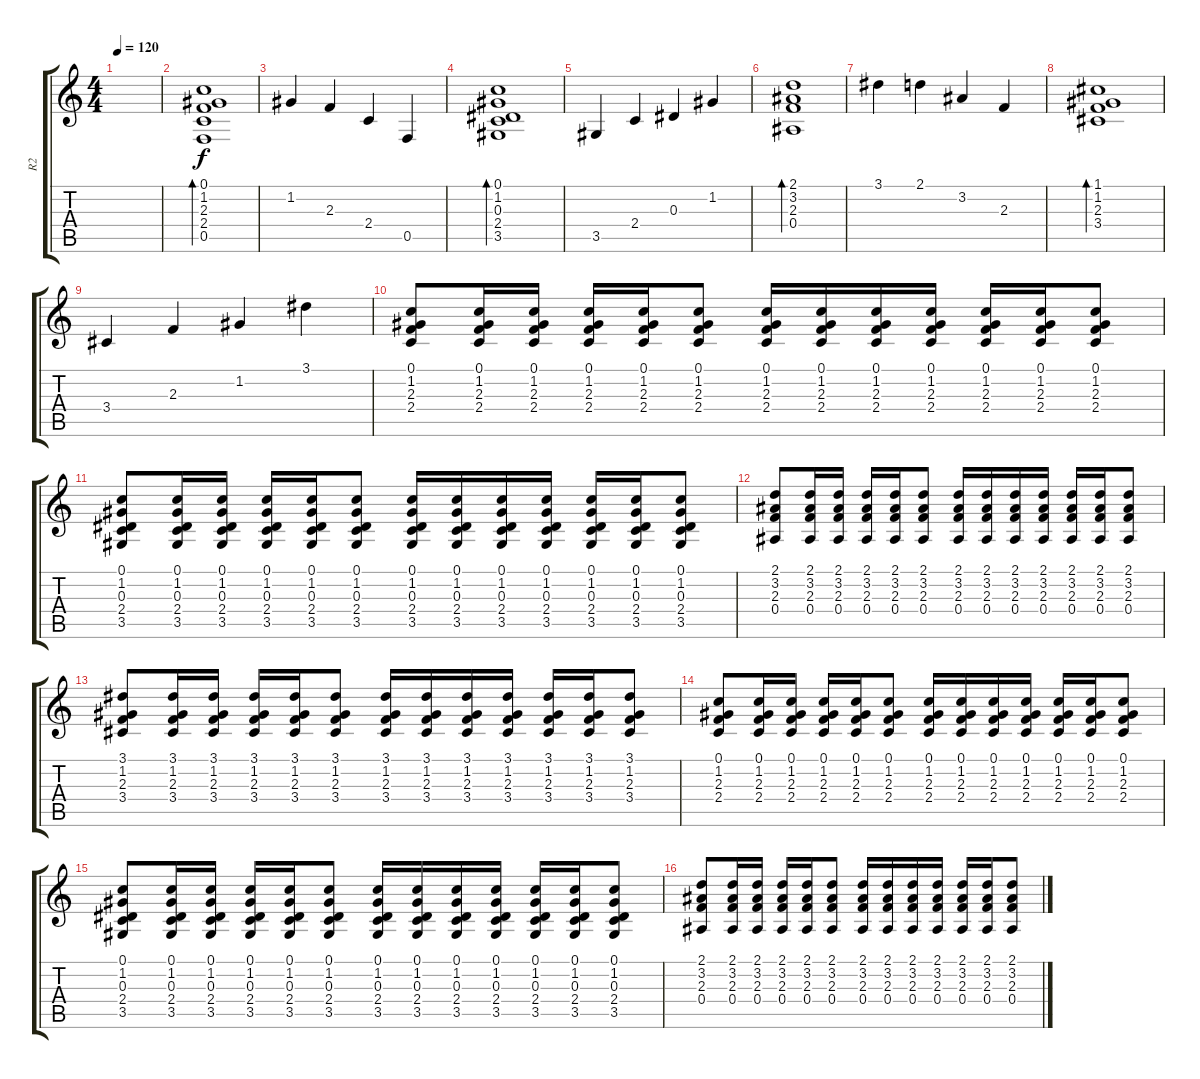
\track ("R2" "R2") {instrument acousticguitarsteel}
\staff {score tabs}
\tuning (C4 G3 Eb3 Bb2 F2 C2) {hide}
\ts (4 4)
\tempo 120
\clef g2
\ks c
|
(0.1 1.2 2.3 2.4 0.5).1{bd 480} |
1.2.4 2.3.4 2.4.4 0.5.4 |
(0.1 1.2 0.3 2.4 3.5).1{bd 480} |
3.5.4 2.4.4 0.3.4 1.2.4 |
(2.1 3.2 2.3 0.4).1{bd 480} |
3.1.4 2.1.4 3.2.4 2.3.4 |
(1.1 1.2 2.3 3.4).1{bd 480} |
3.4.4 2.3.4 1.2.4 3.1.4 |
(0.1 1.2 2.3 2.4).8 (0.1 1.2 2.3 2.4).16 (0.1 1.2 2.3 2.4).16 (0.1 1.2 2.3 2.4).16 (0.1 1.2 2.3 2.4).16 (0.1 1.2 2.3 2.4).8 (0.1 1.2 2.3 2.4).16 (0.1 1.2 2.3 2.4).16 (0.1 1.2 2.3 2.4).16 (0.1 1.2 2.3 2.4).16 (0.1 1.2 2.3 2.4).16 (0.1 1.2 2.3 2.4).16 (0.1 1.2 2.3 2.4).8 |
(0.1 1.2 0.3 2.4 3.5).8 (0.1 1.2 0.3 2.4 3.5).16 (0.1 1.2 0.3 2.4 3.5).16 (0.1 1.2 0.3 2.4 3.5).16 (0.1 1.2 0.3 2.4 3.5).16 (0.1 1.2 0.3 2.4 3.5).8 (0.1 1.2 0.3 2.4 3.5).16 (0.1 1.2 0.3 2.4 3.5).16 (0.1 1.2 0.3 2.4 3.5).16 (0.1 1.2 0.3 2.4 3.5).16 (0.1 1.2 0.3 2.4 3.5).16 (0.1 1.2 0.3 2.4 3.5).16 (0.1 1.2 0.3 2.4 3.5).8 |
(2.1 3.2 2.3 0.4).8 (2.1 3.2 2.3 0.4).16 (2.1 3.2 2.3 0.4).16 (2.1 3.2 2.3 0.4).16 (2.1 3.2 2.3 0.4).16 (2.1 3.2 2.3 0.4).8 (2.1 3.2 2.3 0.4).16 (2.1 3.2 2.3 0.4).16 (2.1 3.2 2.3 0.4).16 (2.1 3.2 2.3 0.4).16 (2.1 3.2 2.3 0.4).16 (2.1 3.2 2.3 0.4).16 (2.1 3.2 2.3 0.4).8 |
(3.1 1.2 2.3 3.4).8 (3.1 1.2 2.3 3.4).16 (3.1 1.2 2.3 3.4).16 (3.1 1.2 2.3 3.4).16 (3.1 1.2 2.3 3.4).16 (3.1 1.2 2.3 3.4).8 (3.1 1.2 2.3 3.4).16 (3.1 1.2 2.3 3.4).16 (3.1 1.2 2.3 3.4).16 (3.1 1.2 2.3 3.4).16 (3.1 1.2 2.3 3.4).16 (3.1 1.2 2.3 3.4).16 (3.1 1.2 2.3 3.4).8 |
(0.1 1.2 2.3 2.4).8 (0.1 1.2 2.3 2.4).16 (0.1 1.2 2.3 2.4).16 (0.1 1.2 2.3 2.4).16 (0.1 1.2 2.3 2.4).16 (0.1 1.2 2.3 2.4).8 (0.1 1.2 2.3 2.4).16 (0.1 1.2 2.3 2.4).16 (0.1 1.2 2.3 2.4).16 (0.1 1.2 2.3 2.4).16 (0.1 1.2 2.3 2.4).16 (0.1 1.2 2.3 2.4).16 (0.1 1.2 2.3 2.4).8 |
(0.1 1.2 0.3 2.4 3.5).8 (0.1 1.2 0.3 2.4 3.5).16 (0.1 1.2 0.3 2.4 3.5).16 (0.1 1.2 0.3 2.4 3.5).16 (0.1 1.2 0.3 2.4 3.5).16 (0.1 1.2 0.3 2.4 3.5).8 (0.1 1.2 0.3 2.4 3.5).16 (0.1 1.2 0.3 2.4 3.5).16 (0.1 1.2 0.3 2.4 3.5).16 (0.1 1.2 0.3 2.4 3.5).16 (0.1 1.2 0.3 2.4 3.5).16 (0.1 1.2 0.3 2.4 3.5).16 (0.1 1.2 0.3 2.4 3.5).8 |
(2.1 3.2 2.3 0.4).8 (2.1 3.2 2.3 0.4).16 (2.1 3.2 2.3 0.4).16 (2.1 3.2 2.3 0.4).16 (2.1 3.2 2.3 0.4).16 (2.1 3.2 2.3 0.4).8 (2.1 3.2 2.3 0.4).16 (2.1 3.2 2.3 0.4).16 (2.1 3.2 2.3 0.4).16 (2.1 3.2 2.3 0.4).16 (2.1 3.2 2.3 0.4).16 (2.1 3.2 2.3 0.4).16 (2.1 3.2 2.3 0.4).8
